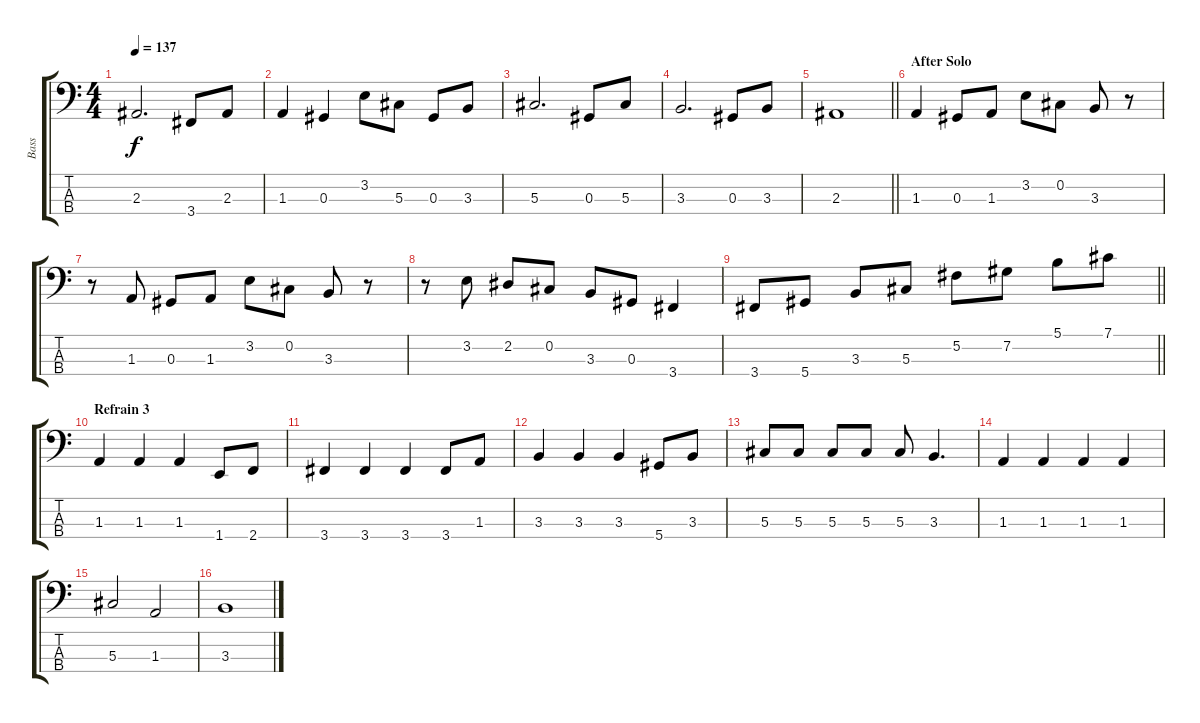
\track ("Bass" "Bass") {instrument electricbassfinger}
\staff {score tabs}
\tuning (Gb2 Db2 Ab1 Eb1) {hide}
\ts (4 4)
\tempo 137
\clef f4
\ks c
2.3.2{d dy f} 3.4.8 2.3.8 |
1.3.4 0.3.4 3.2.8 5.3.8 0.3.8 3.3.8 |
5.3.2{d} 0.3.8 5.3.8 |
3.3.2{d} 0.3.8 3.3.8 |
\barLineRight lightlight
2.3.1 |
\section ("" "After Solo")
1.3.4 0.3.8 1.3.8 3.2.8 0.2.8 3.3.8 r.8 |
r.8 1.3.8 0.3.8 1.3.8 3.2.8 0.2.8 3.3.8 r.8 |
r.8 3.2.8 2.2.8 0.2.8 3.3.8 0.3.8 3.4.4 |
\barLineRight lightlight
3.4.8 5.4.8 3.3.8 5.3.8 5.2.8 7.2.8 5.1.8 7.1.8 |
\section ("" "Refrain 3")
1.3.4 1.3.4 1.3.4 1.4.8 2.4.8 |
3.4.4 3.4.4 3.4.4 3.4.8 1.3.8 |
3.3.4 3.3.4 3.3.4 5.4.8 3.3.8 |
5.3.8 5.3.8 5.3.8 5.3.8 5.3.8 3.3.4{d} |
1.3.4 1.3.4 1.3.4 1.3.4 |
5.3.2 1.3.2 |
3.3.1
